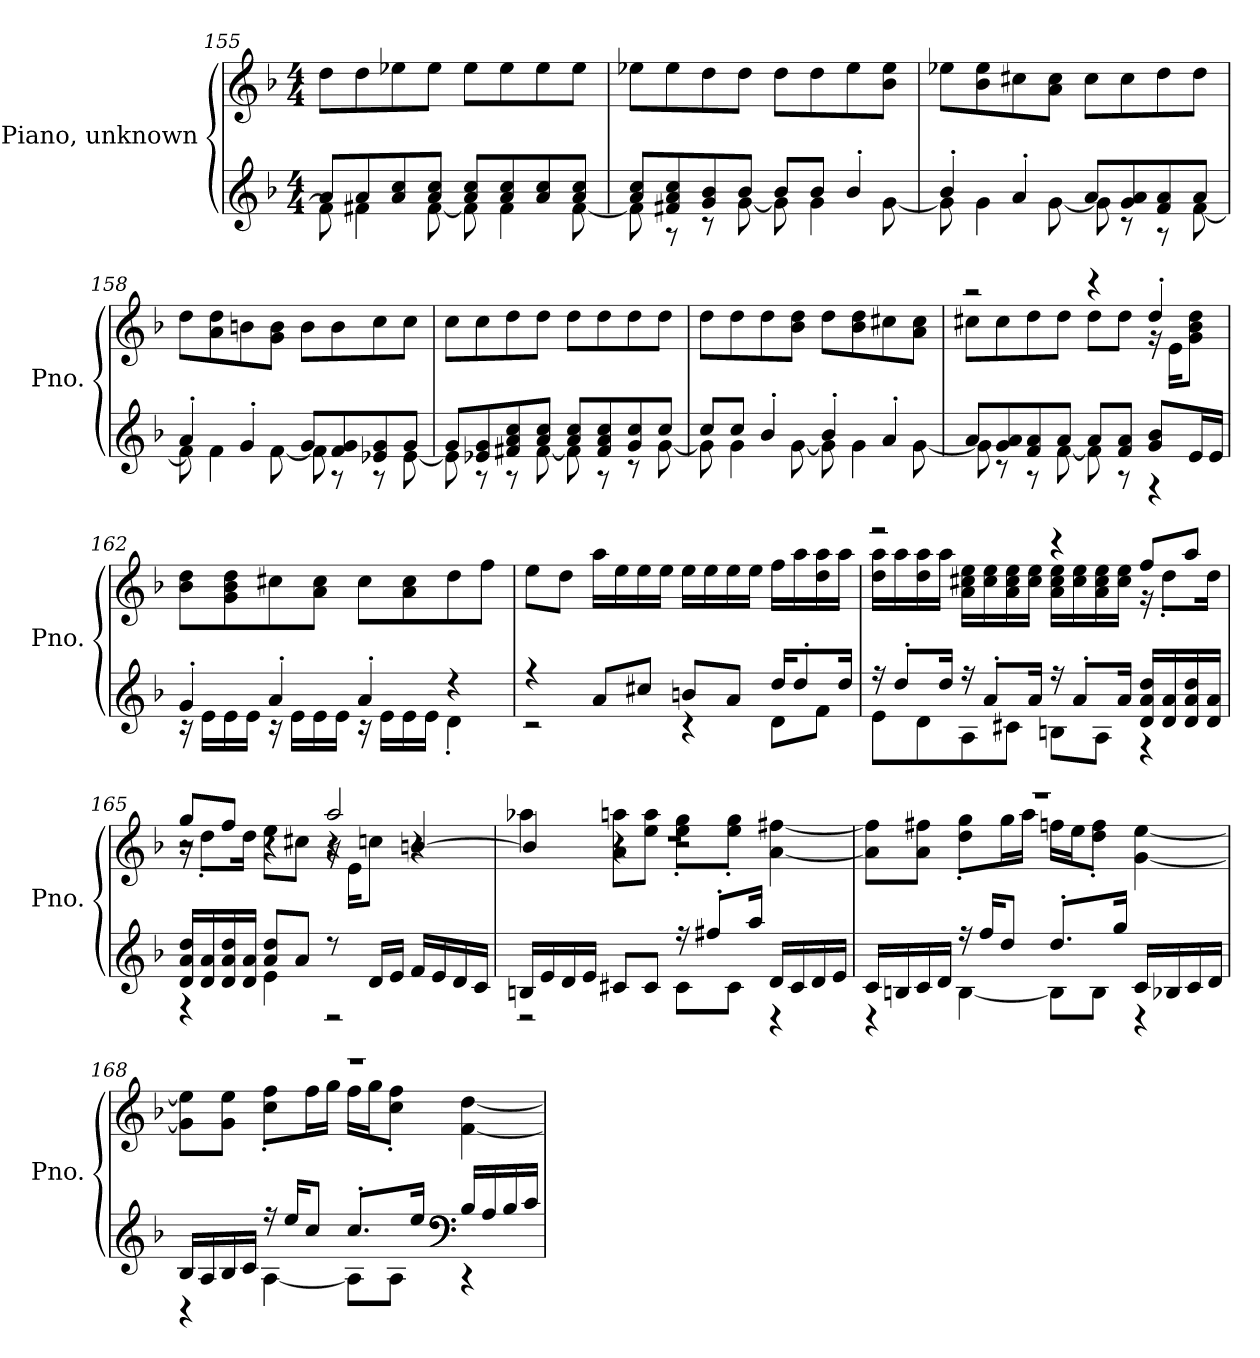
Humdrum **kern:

**kern	**kern
*part1	*part1
*staff2	*staff1
*I"Piano, unknown	*
*I'Pno.	*
*clefG2	*clefG2
*k[b-]	*k[b-]
*M4/4	*M4/4
=155	=155
*^	*
8a/L	8f#\]	8dd\L
8a/	4f#X\	8dd\
8a/ 8cc/	.	8ee-X\
8a/ 8cc/J	[8f#\	8ee-\J
8a/ 8cc/L	8f#\]	8ee-\L
8a/ 8cc/	4f#\	8ee-\
8a/ 8cc/	.	8ee-\
8a/ 8cc/J	[8f#\	8ee-\J
=156	=156	=156
8a/ 8cc/L	8f#\]	8ee-X\L
8f#X/ 8a/ 8cc/	8r	8ee-\
8g/ 8b-/	8r	8dd\
8b-/J	[8g\	8dd\J
8b-/L	8g\]	8dd\L
8b-/J	4g\	8dd\
4b-'/	.	8ee-\
.	[8g\	8b-\ 8ee-\J
!!LO:LB:g=z
=157	=157	=157
4b-'/	8g\]	8ee-X\L
.	4g\	8b-\ 8ee-\
4a'/	.	8cc#X\
.	[8g\	8a\ 8cc#\J
8a/L	8g\]	8cc#\L
8g/ 8a/	8r	8cc#\
8f/ 8a/	8r	8dd\
8a/J	[8f\	8dd\J
=158	=158	=158
4a'/	8f\]	8dd\L
.	4f\	8a\ 8dd\
4g'/	.	8bn\
.	[8f\	8g\ 8b\J
8g/L	8f\]	8b\L
8f/ 8g/	8r	8b\
8e-X/ 8g/	8r	8cc\
8g/J	[8e-\	8cc\J
=159	=159	=159
8g/L	8e-\]	8cc\L
8e-X/ 8g/	8r	8cc\
8f#X/ 8a/ 8cc/	8r	8dd\
8a/ 8cc/J	[8f#\	8dd\J
8a/ 8cc/L	8f#\]	8dd\L
8f#/ 8a/ 8cc/	8r	8dd\
8g/ 8cc/	8r	8dd\
8cc/J	[8g\	8dd\J
=160	=160	=160
8cc/L	8g\]	8dd\L
8cc/J	4g\	8dd\
4b-'/	.	8dd\
.	[8g\	8b-\ 8dd\J
4b-'/	8g\]	8dd\L
.	4g\	8b-\ 8dd\
4a'/	.	8cc#X\
.	[8g\	8a\ 8cc#\J
!!LO:PB:g=z
=161	=161	=161
*	*	*^
8a/L	8g\]	2r	8cc#X\L
8g/ 8a/	8r	.	8cc#\
8f/ 8a/	8r	.	8dd\
8a/J	[8f\	.	8dd\J
8a/L	8f\]	4r	8dd\L
8f/ 8a/J	8r	.	8dd\J
8g/ 8b-/L	4r	4dd'/	16r
.	.	.	16e\KL
16e/L	.	.	8g\ 8b-\ 8dd\J
16e/JJ	.	.	.
*	*	*v	*v
=162	=162	=162
4g'/	16r	8b-\ 8dd\L
.	16e\LL	.
.	16e\	8g\ 8b-\ 8dd\
.	16e\JJ	.
4a'/	16r	8cc#X\
.	16e\LL	.
.	16e\	8a\ 8cc#\J
.	16e\JJ	.
4a'/	16r	8cc#\L
.	16e\LL	.
.	16e\	8a\ 8cc#\
.	16e\JJ	.
4r	4d'\	8dd\
.	.	8ff\J
=163	=163	=163
4r	2r	8ee\L
.	.	8dd\J
8a/L	.	16aa\LL
.	.	16ee\
8cc#X/J	.	16ee\
.	.	16ee\JJ
8bn/L	4r	16ee\LL
.	.	16ee\
8a/J	.	16ee\
.	.	16ee\JJ
16dd/KL	8d\L	16ff\LL
8dd'/	.	16aa\
.	8f\J	16dd\ 16aa\
16dd/Jk	.	16aa\JJ
!!LO:LB:g=z
=164	=164	=164
*	*	*^
16r	8e\L	2r	16dd\ 16aa\LL
8dd'/L	.	.	16aa\
.	8d\	.	16dd\ 16aa\
16dd/Jk	.	.	16aa\JJ
16r	8A\	.	16a\ 16cc#X\ 16ee\LL
8a'/L	.	.	16cc#\ 16ee\
.	8c#X\J	.	16a\ 16cc#\ 16ee\
16a/Jk	.	.	16cc#\ 16ee\JJ
16r	8Bn\L	4r	16a\ 16cc#\ 16ee\LL
8a'/L	.	.	16cc#\ 16ee\
.	8A\J	.	16a\ 16cc#\ 16ee\
16a/Jk	.	.	16cc#\ 16ee\JJ
16d/ 16a/ 16dd/LL	4r	8ff/L	16r
16d/ 16a/	.	.	8dd'\L
16d/ 16a/ 16dd/	.	8aa/J	.
16d/ 16a/JJ	.	.	16dd\Jk
=165	=165	=165	=165
*	*	*	*^
16d/ 16a/ 16dd/LL	4r	8gg/L	16r	2r
16d/ 16a/	.	.	8dd'\L	.
16d/ 16a/ 16dd/	.	8ff/J	.	.
16d/ 16a/JJ	.	.	16dd\Jk	.
8a/ 8dd/L	4e\	4r	8ee\L	.
8a/J	.	.	8cc#X\J	.
8r	2r	2aa/	16r	4r
.	.	.	16e\KL	.
16d/LL	.	.	8ccn\J	.
16e/JJ	.	.	.	.
16f/LL	.	.	4r	[4bn/
16e/	.	.	.	.
16d/	.	.	.	.
16c/JJ	.	.	.	.
!!LO:LB:g=z	!!	!!
=166	=166	=166	=166	=166
16Bn/LL	2r	1r	4aa-X\	4b/]
16e/	.	.	.	.
16d/	.	.	.	.
16e/JJ	.	.	.	.
8c#X/L	.	.	8a\ 8aan\L	4r
8c#/J	.	.	8ee\ 8aa\J	.
16r	8c#\L	.	8ee\' 8gg\'L	2r
8ff#X'/L	.	.	.	.
.	8c#\J	.	8ee\' 8gg\'J	.
16aa/Jk	.	.	.	.
16d/LL	4r	.	[4a\ [4ff#X\	.
16c#/	.	.	.	.
16d/	.	.	.	.
16e/JJ	.	.	.	.
*	*	*	*v	*v
=167	=167	=167	=167
16c/LL	4r	1r	8a\] 8ff#\]L
16Bn/	.	.	.
16c/	.	.	8a\ 8ff#X\J
16d/JJ	.	.	.
16r	[4B\	.	8dd\' 8gg\'L
16ff/KL	.	.	.
8dd/J	.	.	16gg\L
.	.	.	16aa\JJ
8.dd'/L	8B\L]	.	16ffn\LL
.	.	.	16ee\J
.	8B\J	.	8dd\' 8ff\'J
16gg/Jk	.	.	.
16c/LL	4r	.	[4g\ [4ee\
16B-X/	.	.	.
16c/	.	.	.
16d/JJ	.	.	.
!!LO:LB:g=z	!!
=168	=168	=168	=168
16B-/LL	4r	1r	8g\] 8ee\]L
16A/	.	.	.
16B-/	.	.	8g\ 8ee\J
16c/JJ	.	.	.
16r	[4A\	.	8cc\' 8ff\'L
16ee/KL	.	.	.
8cc/J	.	.	16ff\L
.	.	.	16gg\JJ
8.cc'/L	8A\L]	.	16ff\LL
.	.	.	16gg\J
.	8A\J	.	8cc\' 8ff\'J
16ee/Jk	.	.	.
*clefF4	*	*	*
16B-/LL	4r	.	[4f\ [4dd\
16A/	.	.	.
16B-/	.	.	.
16c/JJ	.	.	.
*v	*v	*	*
*	*v	*v
=	=
*-	*-
